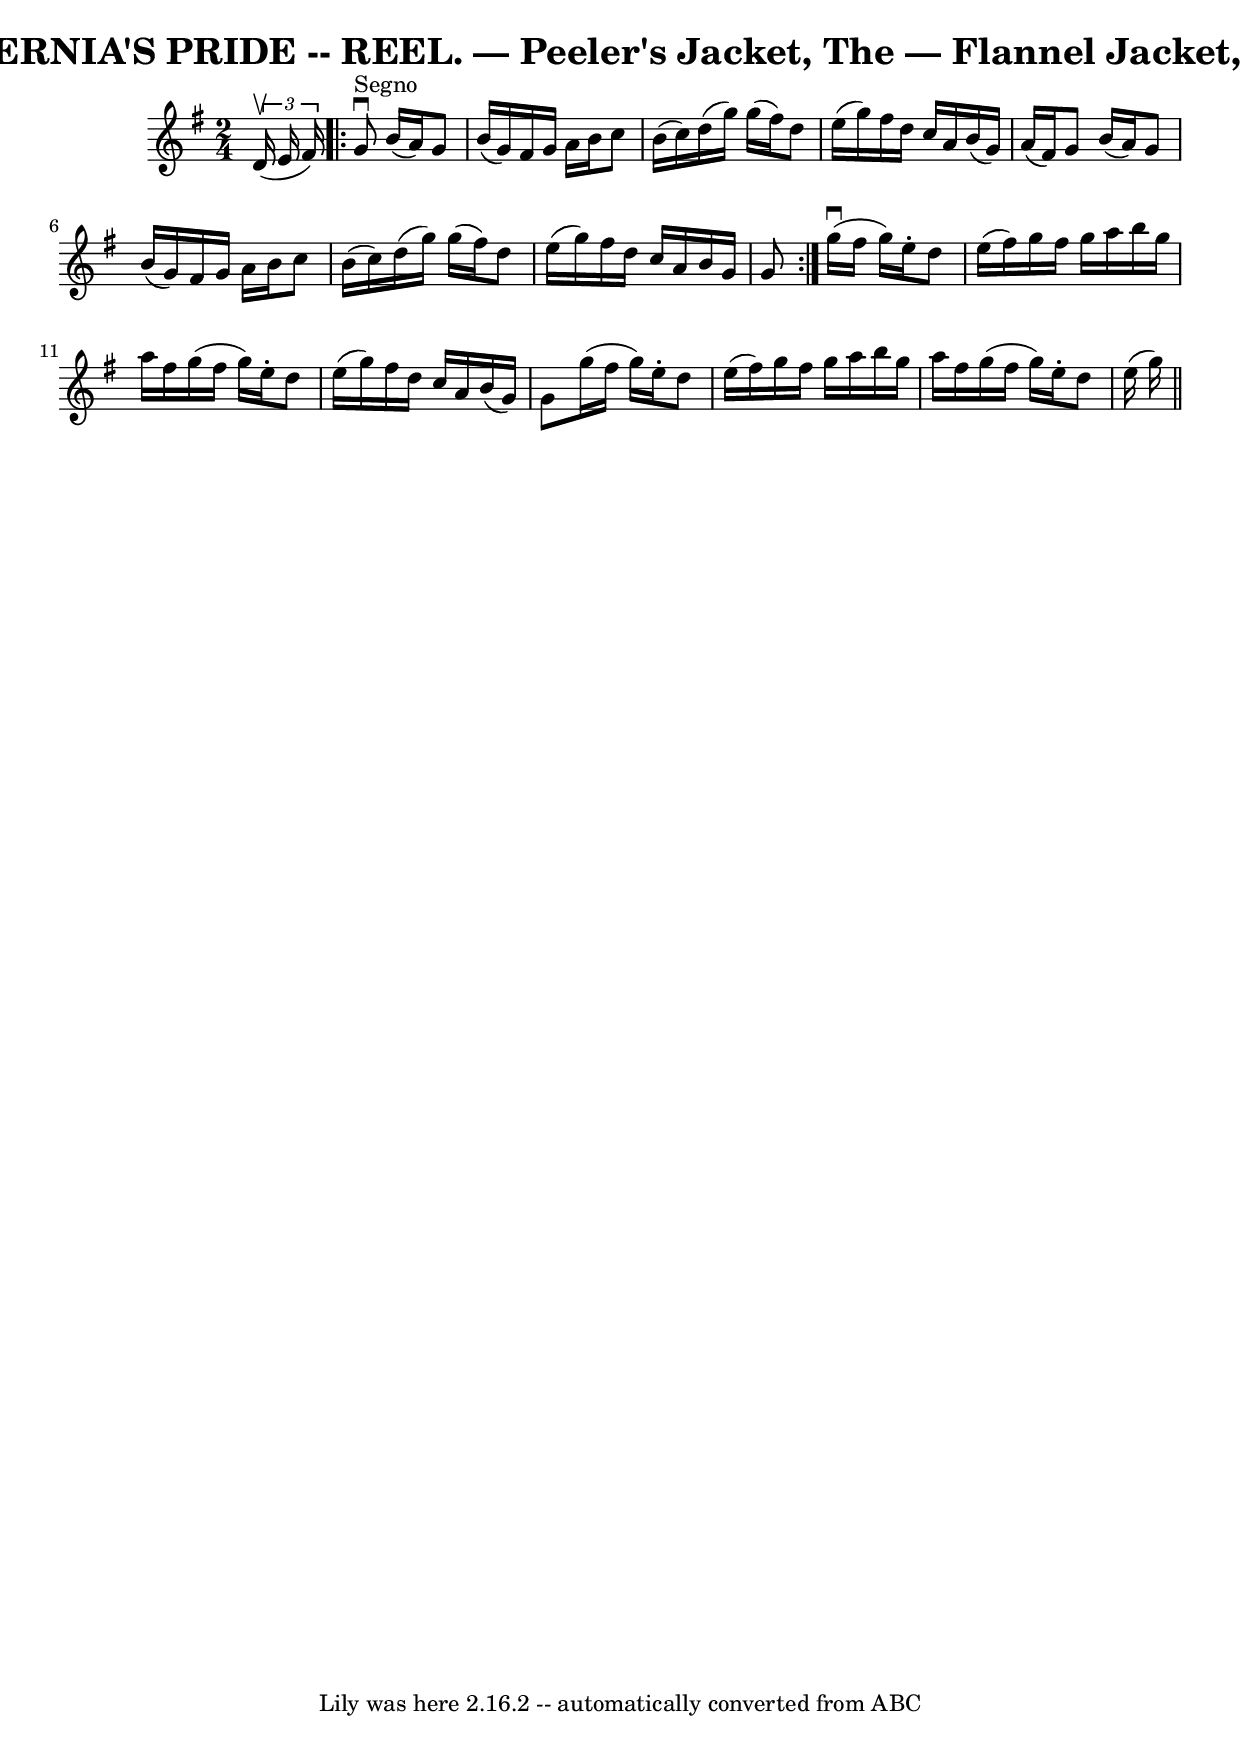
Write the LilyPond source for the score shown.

\version "2.16.2"
\include "Mammoth.ily"
\header {
  %% book = "Coles 43.2"
  crossRefNumber = "1"
  footnotes = ""
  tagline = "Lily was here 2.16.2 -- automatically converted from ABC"
  title = "HIBERNIA'S PRIDE -- REEL. — Peeler's Jacket, The — Flannel Jacket, The"

}
voicedefault =  {


  \time 2/4 
  \key g \major
  \times 2/3 { d'16 (^\upbow e'16 fis'16) 
	     }   

  \repeat volta 2 {
    g'8^"Segno"^\downbow b'16 (a'16) g'8 b'16 (
    g'16) |
    fis'16 g'16 a'16 b'16 c''8 b'16 (c''16  
    -) |
    d''16 (g''16) g''16 (fis''16) d''8 e''16 (
    g''16) |
    fis''16 d''16 c''16 a'16 b'16 (g'16)   
    a'16 (fis'16) |
    g'8 b'16 (a'16) g'8 b'16 (
    g'16) |
    fis'16 g'16 a'16 b'16 c''8 b'16 (c''16  
    -) |
    d''16 (g''16) g''16 (fis''16) d''8 e''16 (
    g''16) |
    fis''16 d''16 c''16 a'16 b'16 g'16 g'8  

  } g''16 (^\downbow fis''16 g''16) e''16 -. d''8 e''16 (
  fis''16) |
  g''16 fis''16 g''16 a''16 b''16 g''16    
  a''16 fis''16  |
  g''16 (fis''16 g''16) e''16 -. d''8   
  e''16 (g''16) |
  fis''16 d''16 c''16 a'16 b'16 (
  g'16) g'8  |
  g''16 (fis''16 g''16) e''16 -. d''8   
  e''16 (fis''16) |
  g''16 fis''16 g''16 a''16 b''16   
  g''16 a''16 fis''16  |
  g''16 (fis''16 g''16) e''16 
  -. d''8 e''16 (g''16) \bar "||"   

}

\score{
  <<

    \context Staff="default"
    {
      \voicedefault 
      
    }

  >>
  \layout {
    
  }
  \midi {
  }

}
